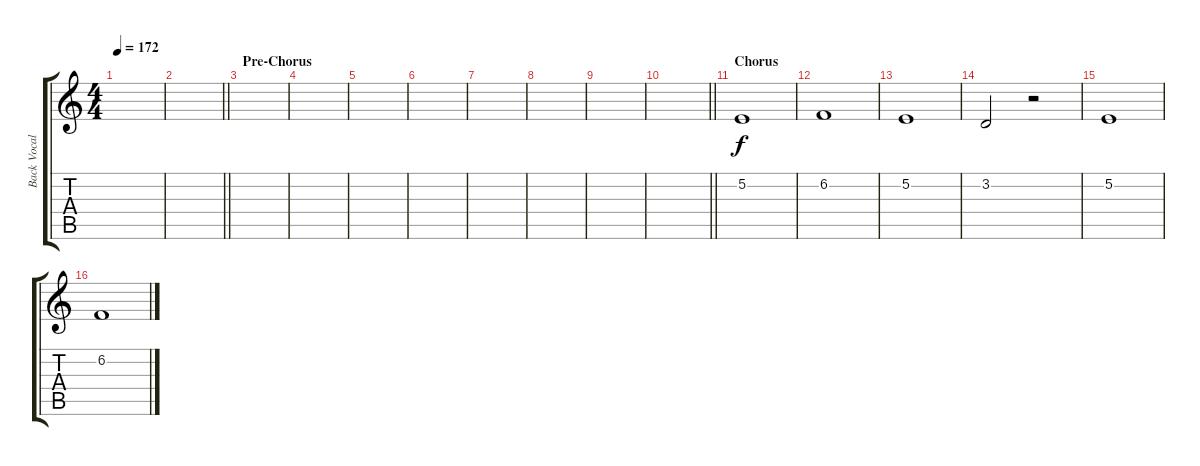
\track ("Back Vocals" "Back Vocal") {instrument tenorsax}
\staff {score tabs}
\tuning (E4 B3 G3 D3 A2 E2) {hide}
\ts (4 4)
\tempo 172
\clef g2
\ks c
|
\barLineRight lightlight
|
\section ("" "Pre-Chorus")
|
|
|
|
|
|
|
\barLineRight lightlight
|
\section ("" "Chorus")
5.2.1 |
6.2.1 |
5.2.1 |
3.2.2 r.2 |
5.2.1 |
6.2.1
